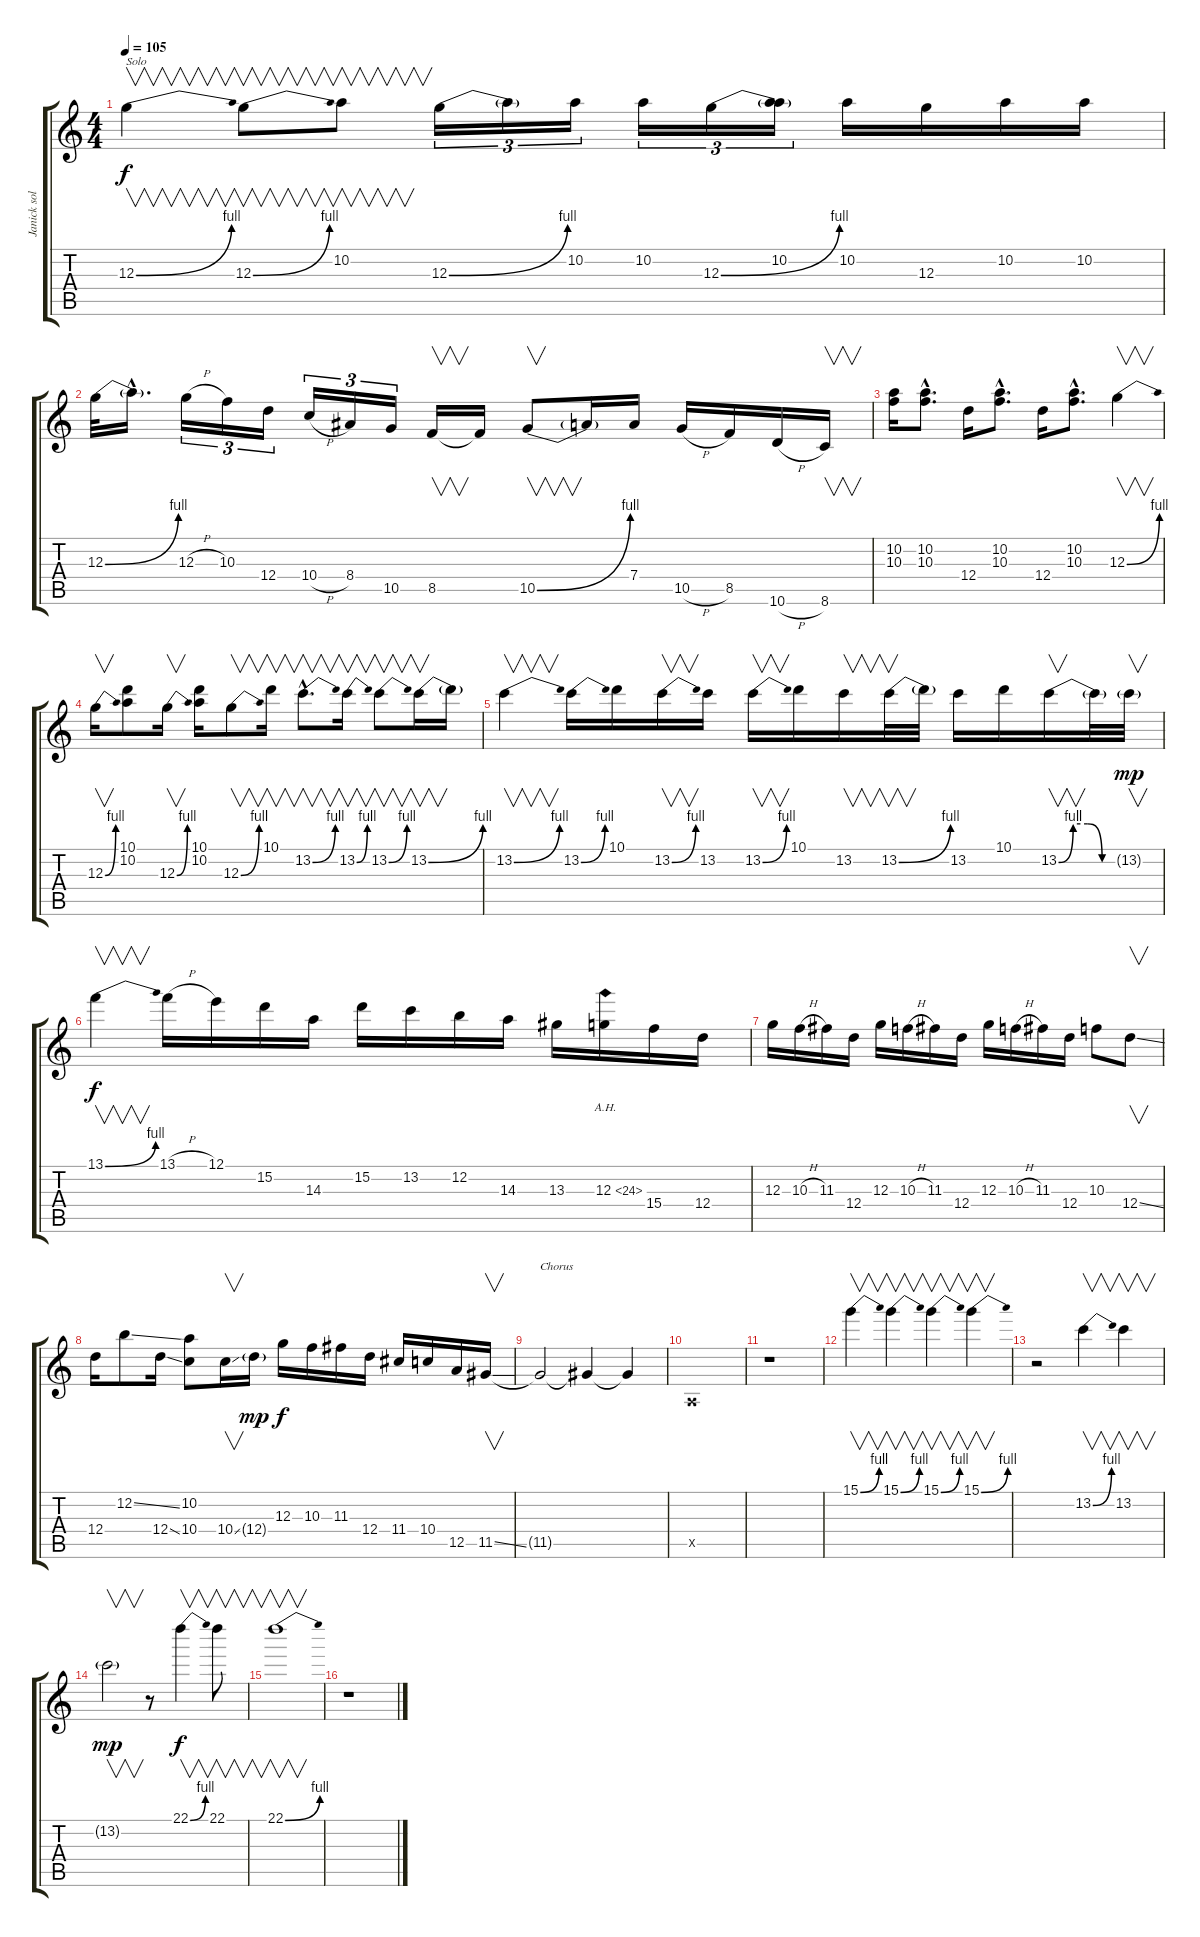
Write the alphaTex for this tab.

\track ("Janick solo" "Janick sol") {instrument distortionguitar}
\staff {score tabs}
\tuning (E4 B3 G3 D3 A2 E2) {hide}
\ts (4 4)
\tempo 105
\clef g2
\ks c
12.3{be (bend 0 0 60 4)}.4{v txt "Solo" dy f} 12.3{be (bend 0 0 60 4)}.8{v} 10.2.8{v} 12.3{be (bend 0 0 60 4)}.16{tu (3 2)} 12.3{t}.16{tu (3 2)} 10.2.16{tu (3 2)} 10.2.16{tu (3 2)} 12.3{be (bend 0 0 60 4)}.16{tu (3 2)} (10.2 12.3{t}).16{tu (3 2)} 10.2.16 12.3.16 10.2.16 10.2.16 |
12.3{be (bend 0 0 60 4)}.32 12.3{hac t}.16{d} 12.3{h}.16{tu (3 2)} 10.3.16{tu (3 2)} 12.4.16{tu (3 2)} 10.4{h}.16{tu (3 2)} 8.4.16{tu (3 2)} 10.5.16{tu (3 2)} 8.5.16{v} 8.5{t}.16 10.5{be (bend 0 0 60 4)}.8{v} 10.5{t}.16 7.4.16 10.5{h}.16 8.5.16 10.6{h}.16 8.6.16{v} |
(10.2 10.3).16 (10.2{hac} 10.3{hac}).8{d} 12.4.16 (10.2{hac} 10.3{hac}).8{d} 12.4.16 (10.2{hac} 10.3{hac}).8{d} 12.3{be (bend 0 0 60 4)}.4{v} |
12.3{be (bend 0 0 60 4)}.16{v} (10.1 10.2).8 12.3{be (bend 0 0 60 4)}.16{v} (10.1 10.2).16 12.3{be (bend 0 0 60 4)}.8{v} 10.1.16{v} 13.2{be (bend 0 0 60 4) hac}.8{v d} 13.2{be (bend 0 0 60 4)}.16{v} 13.2{be (bend 0 0 60 4)}.8{v} 13.2{be (bend 0 0 60 4)}.16{v} 13.2{t}.16 |
13.2{be (bend 0 0 60 4)}.4{v} 13.2{be (bend 0 0 60 4)}.16 10.1.16 13.2{be (bend 0 0 60 4)}.16{v} 13.2.16 13.2{be (bend 0 0 60 4)}.16{v} 10.1.16 13.2.16{v} 13.2{be (bend 0 0 60 4)}.32{v} 13.2{t}.32 13.2.16 10.1.16 13.2{be (custom 0 0 15 4 30 4 45 0 60 0)}.16{v} 13.2{t}.32 13.2{g}.32{v dy mp} |
13.1{be (bend 0 0 60 4)}.4{v dy f} 13.1{h}.16 12.1.16 15.2.16 14.3.16 15.2.16 13.2.16 12.2.16 14.3.16 13.3.16 12.3{ah 12}.16 15.4.16 12.4.16 |
12.3.16 10.3{h}.16 11.3.16 12.4.16 12.3.16 10.3{h}.16 11.3.16 12.4.16 12.3.16 10.3{h}.16 11.3.16 12.4.16 10.3.8 12.4{ss}.8{v} |
12.4.16 12.2{ss}.8 12.4{ss}.16 (10.2 10.4).8 10.4{ss}.16{v} 12.4{g}.16{dy mp} 12.3.16{dy f} 10.3.16 11.3.16 12.4.16 11.4.16 10.4.16 12.5.16 11.5{ss}.16{v} |
11.5{t}.2{txt "Chorus"} 11.5{t}.4 11.5{t}.4 |
0.5{x}.1 |
r.1 |
15.1{be (bend 0 0 60 4)}.4{v} 15.1{be (bend 0 0 60 4)}.4{v} 15.1{be (bend 0 0 60 4)}.4{v} 15.1{be (bend 0 0 60 4)}.4{v} |
r.2 13.2{be (bend 0 0 60 4)}.4{v} 13.2.4{v} |
13.2{g}.2{v dy mp} r.8 22.1{be (bend 0 0 60 4)}.4{v dy f} 22.1.8{v} |
22.1{be (bend 0 0 60 4)}.1{v} |
r.1
